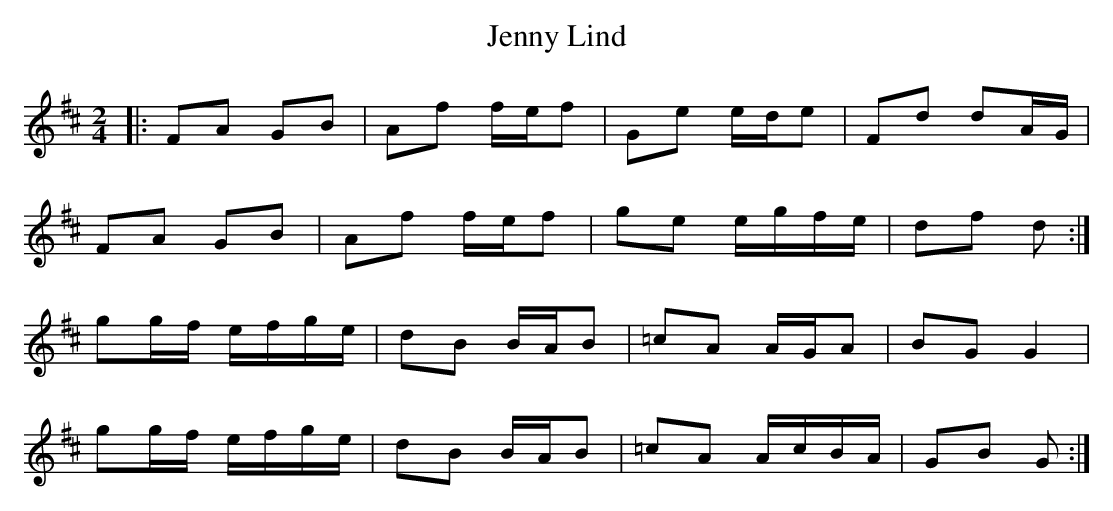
X:1
T: Jenny Lind
M: 2/4
L: 1/8
K: Dmaj
|:FA GB|Af f/e/f|Ge e/d/e|Fd dA/G/|
FA GB|Af f/e/f|ge e/g/f/e/|df d:|
gg/f/ e/f/g/e/|dB B/A/B|=cA A/G/A|BG G2|
gg/f/ e/f/g/e/|dB B/A/B|=cA A/c/B/A/|GB G:|
